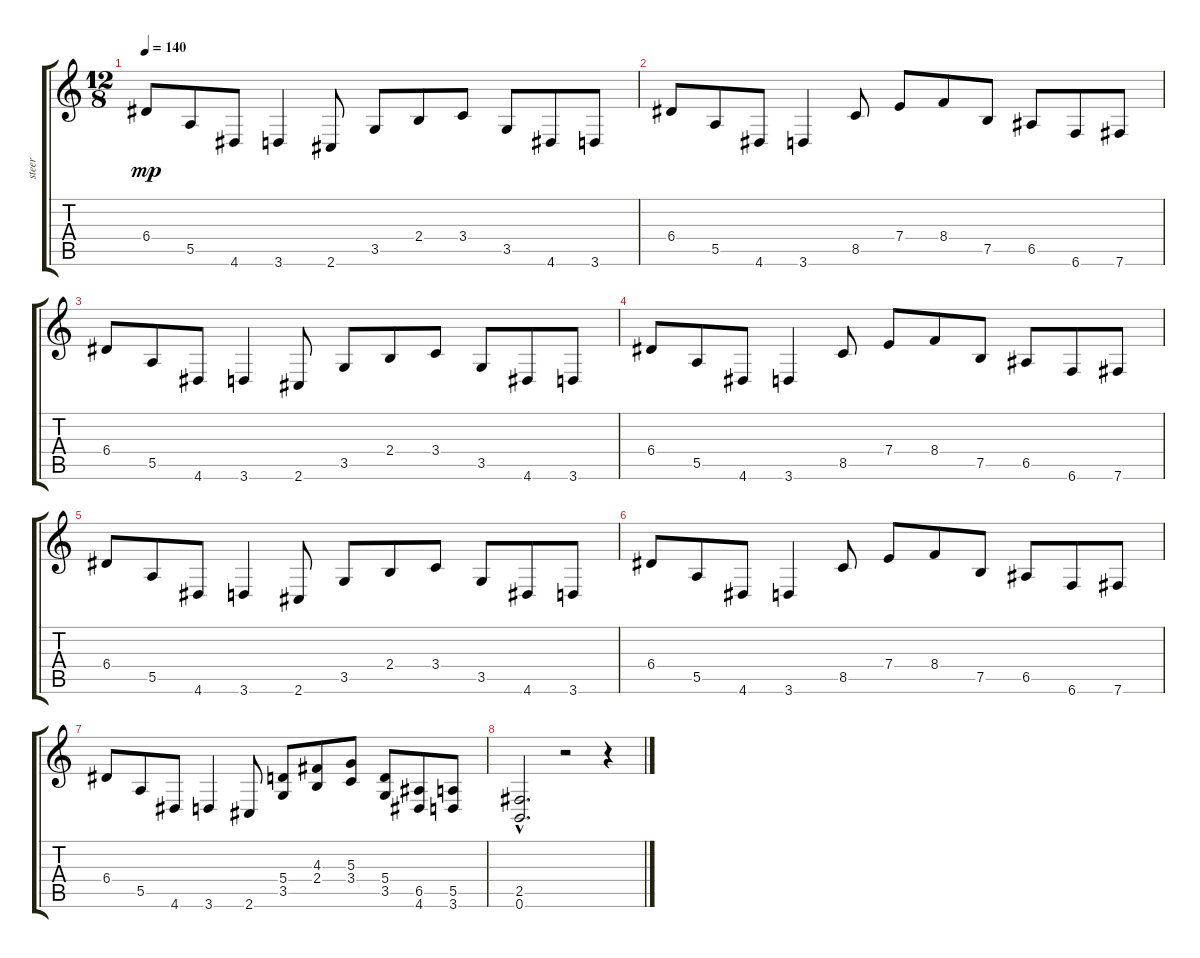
\track ("steer" "steer") {instrument overdrivenguitar}
\staff {score tabs}
\tuning (B3 Gb3 D3 A2 E2 B1) {hide}
\ts (12 8)
\tempo 140
\clef g2
\ks c
6.4.8{dy mp} 5.5.8 4.6.8 3.6.4 2.6.8 3.5.8 2.4.8 3.4.8 3.5.8 4.6.8 3.6.8 |
6.4.8 5.5.8 4.6.8 3.6.4 8.5.8 7.4.8 8.4.8 7.5.8 6.5.8 6.6.8 7.6.8 |
6.4.8 5.5.8 4.6.8 3.6.4 2.6.8 3.5.8 2.4.8 3.4.8 3.5.8 4.6.8 3.6.8 |
6.4.8 5.5.8 4.6.8 3.6.4 8.5.8 7.4.8 8.4.8 7.5.8 6.5.8 6.6.8 7.6.8 |
6.4.8 5.5.8 4.6.8 3.6.4 2.6.8 3.5.8 2.4.8 3.4.8 3.5.8 4.6.8 3.6.8 |
6.4.8 5.5.8 4.6.8 3.6.4 8.5.8 7.4.8 8.4.8 7.5.8 6.5.8 6.6.8 7.6.8 |
6.4.8 5.5.8 4.6.8 3.6.4 2.6.8 (5.4 3.5).8 (4.3 2.4).8 (5.3 3.4).8 (5.4 3.5).8 (6.5 4.6).8 (5.5 3.6).8 |
(2.5{hac} 0.6{hac}).2{d} r.2 r.4
